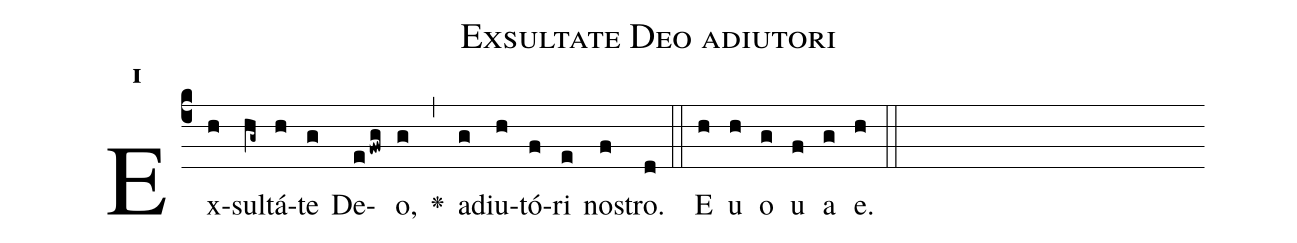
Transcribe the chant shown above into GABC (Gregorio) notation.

name:Exsultate Deo adiutori;
office-part:Antiphona;
mode:1;
%%
initial-style: 1;
name: Exsultate Deo adiutori;
book: Antiphonae & Responsoria/Tomus III, p. 52;
occasion: Psalterium Hebdomada II Feria V;
office-part: Laudes Ant 3;
user-notes: ;
commentary: ;
annotation: 1a;
centering-scheme: english;
fontsize: 12;
font: OFLSortsMillGoudy;
height: 11;
width: 4.5;
%%
(c4)Ex(h)sul(hg~)tá(h)te(g) De(efwg)o,(g) <v>\greheightstar</v>(,) ad(g)iu(h)tó(f)ri(e) no(f)stro.(d) (::)
E(h) u(h) o(g) u(f) a(g) e.(h) (::)
